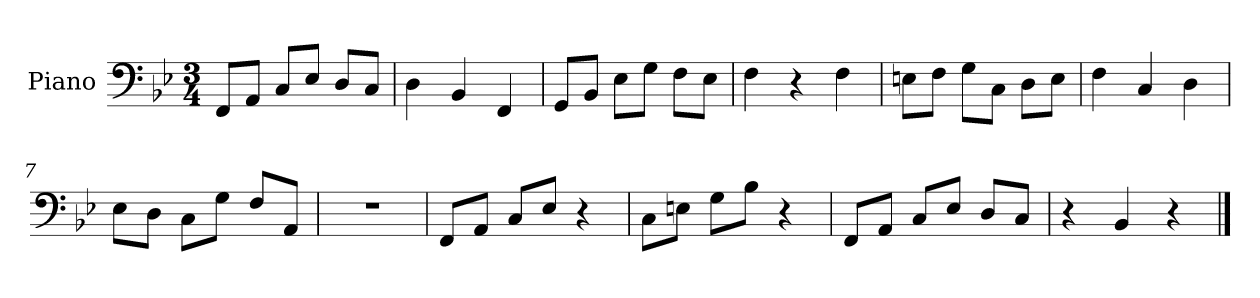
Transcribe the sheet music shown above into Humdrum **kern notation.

**kern
*part1
*staff1
*I"Piano
*I'Pno
*clefF4
*k[b-e-]
*B-:
*M3/4
=1
8FF/L
8AA/J
8C/L
8E-/J
8D/L
8C/J
=2
4D\
4BB-/
4FF/
=3
8GG/L
8BB-/J
8E-\L
8G\J
8F\L
8E-\J
=4
4F\
4r
4F\
=5
8En\L
8F\J
8G\L
8C\J
8D\L
8E\J
=6
4F\
4C/
4D\
=7
8E-\L
8D\J
8C\L
8G\J
8F/L
8AA/J
=8
2.r
=9
8FF/L
8AA/J
8C/L
8E-/J
4r
=10
8C\L
8En\J
8G\L
8B-\J
4r
=11
8FF/L
8AA/J
8C/L
8E-/J
8D/L
8C/J
=12
4r
4BB-/
4r
==
*-
